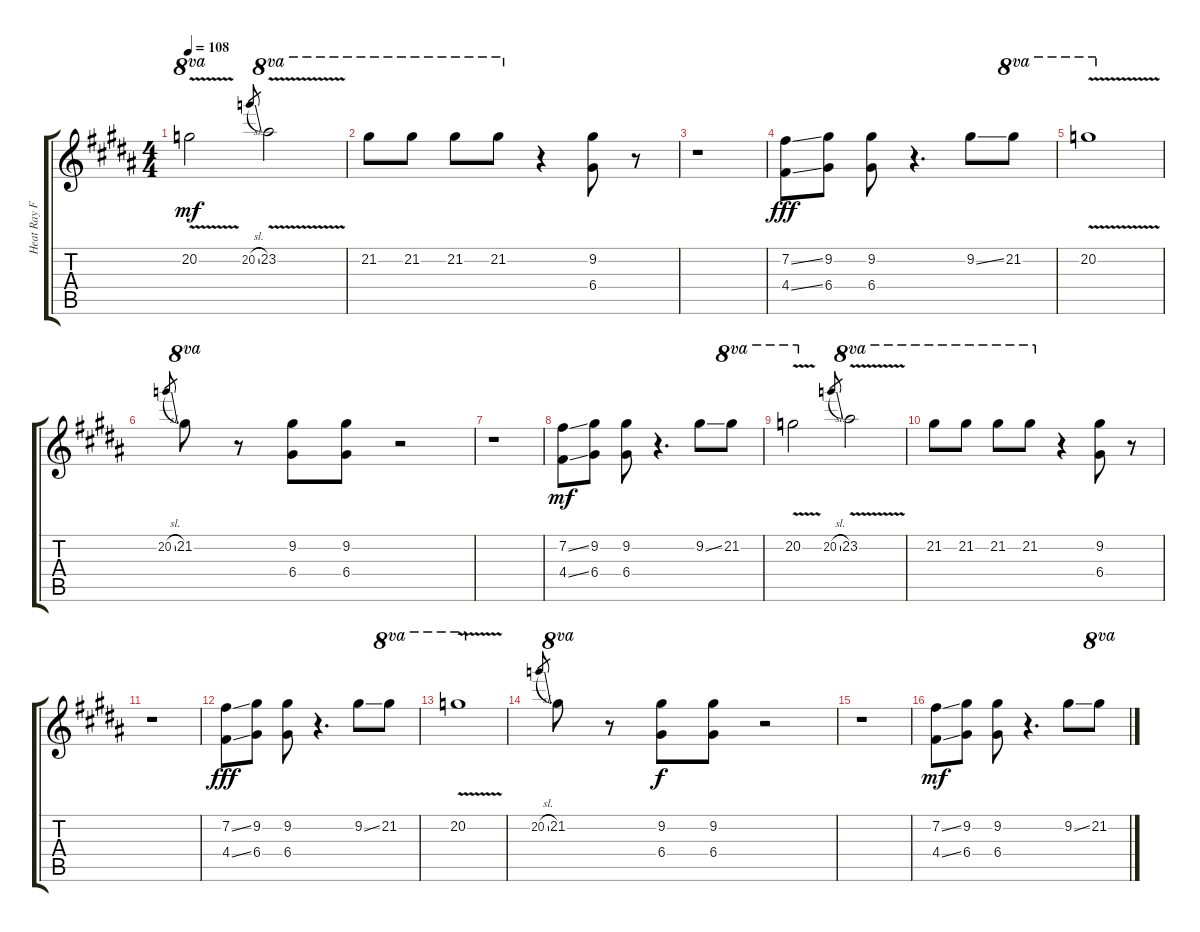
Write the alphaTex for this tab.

\track ("Heat Ray Fuzz Guitar" "Heat Ray F") {instrument distortionguitar}
\staff {score tabs}
\tuning (E4 B3 G3 D3 A2 E2) {hide}
\ts (4 4)
\tempo 108
\clef g2
\ks g#minor
20.2{v}.2{ot 8va dy mf} 20.2{sl}.8{gr} 23.2{v}.2{ot 8va} |
21.2.8{ot 8va} 21.2.8{ot 8va} 21.2.8{ot 8va} 21.2.8{ot 8va} r.4 (9.2 6.4).8 r.8 |
r.1 |
(7.2{ss} 4.4{ss}).8{dy fff} (9.2 6.4).8 (9.2 6.4).8 r.4{d} 9.2{ss}.8 21.2.8{ot 8va} |
20.2{v}.1{ot 8va} |
20.2{sl}.8{gr} 21.2.8{ot 8va} r.8 (9.2 6.4).8 (9.2 6.4).8 r.2 |
r.1 |
(7.2{ss} 4.4{ss}).8{dy mf} (9.2 6.4).8 (9.2 6.4).8 r.4{d} 9.2{ss}.8 21.2.8{ot 8va} |
20.2{v}.2{ot 8va} 20.2{sl}.8{gr} 23.2{v}.2{ot 8va} |
21.2.8{ot 8va} 21.2.8{ot 8va} 21.2.8{ot 8va} 21.2.8{ot 8va} r.4 (9.2 6.4).8 r.8 |
r.1 |
(7.2{ss} 4.4{ss}).8{dy fff} (9.2 6.4).8 (9.2 6.4).8 r.4{d} 9.2{ss}.8 21.2.8{ot 8va} |
20.2{v}.1{ot 8va} |
20.2{sl}.8{gr} 21.2.8{ot 8va} r.8 (9.2 6.4).8{dy f} (9.2 6.4).8 r.2 |
r.1 |
(7.2{ss} 4.4{ss}).8{dy mf} (9.2 6.4).8 (9.2 6.4).8 r.4{d} 9.2{ss}.8 21.2.8{ot 8va}
